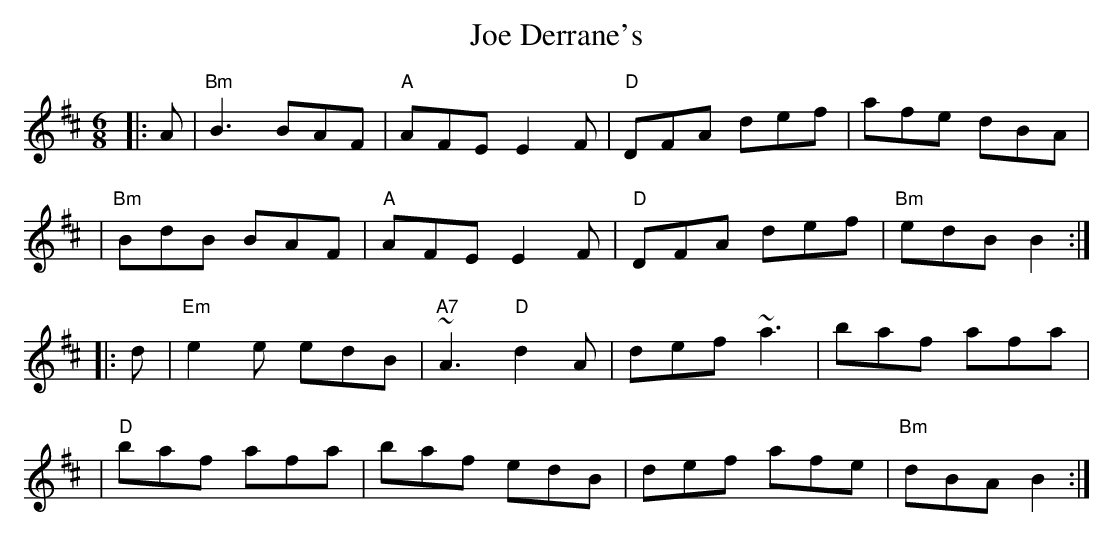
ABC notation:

X:1
T: Joe Derrane's
M: 6/8
L: 1/8
K: Bmin
|: A \
| "Bm"B3  BAF | "A"AFE E2F | "D"DFA def | afe dBA |
| "Bm"BdB BAF | "A"AFE E2F | "D"DFA def | "Bm"edB B2 :|
|: d \
| "Em"e2e edB | "A7"~A3 "D"d2A | def ~a3 | baf afa |
| "D"baf afa | baf edB | def afe | "Bm"dBA B2 :|
